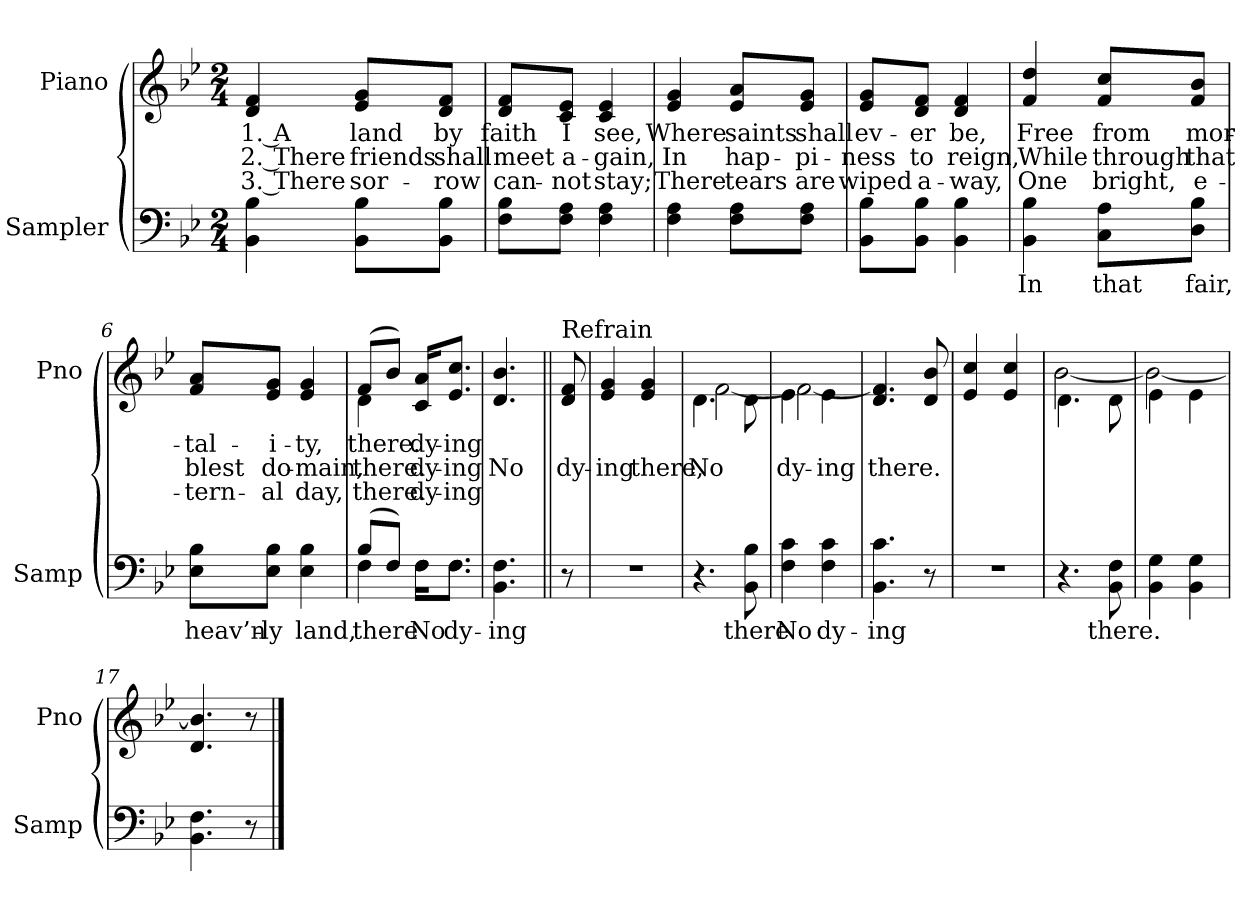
**kern	**text	**kern	**text	**text	**text
*part2	*part2	*part1	*part1	*part1	*part1
*staff2	*staff2	*staff1	*staff1	*staff1	*staff1
*I"Sampler	*	*I"Piano	*	*	*
*I'Samp	*	*I'Pno	*	*	*
*clefF4	*	*clefG2	*	*	*
*k[b-e-]	*	*k[b-e-]	*	*	*
*B-:	*	*B-:	*	*	*
*M2/4	*	*M2/4	*	*	*
=1	=1	=1	=1	=1	=1
4BB- 4B-	.	4d 4f	1. A	2. There	3. There
8BB-\ 8B-\L	.	8e-/ 8g/L	land	friends	sor-
8BB-\ 8B-\J	.	8d/ 8f/J	by	shall	-row
=2	=2	=2	=2	=2	=2
8F\ 8B-\L	.	8d/ 8f/L	faith	meet	can-
8F\ 8A\J	.	8c/ 8e-/J	I	a-	-not
4F 4A	.	4c 4e-	see,	-gain,	stay;
=3	=3	=3	=3	=3	=3
4F 4A	.	4e- 4g	Where	In	There
8F\ 8A\L	.	8e-/ 8a/L	saints	hap-	tears
8F\ 8A\J	.	8e-/ 8g/J	shall	-pi-	are
=4	=4	=4	=4	=4	=4
8BB-\ 8B-\L	.	8e-/ 8g/L	ev-	-ness	wiped
8BB-\ 8B-\J	.	8d/ 8f/J	-er	to	a-
4BB- 4B-	.	4d 4f	be,	reign,	-way,
=5	=5	=5	=5	=5	=5
4BB- 4B-	In	4f 4dd	Free	While	One
8C\ 8A\L	that	8f/ 8cc/L	from	through	bright,
8D\ 8B-\J	fair,	8f/ 8b-/J	mor-	that	e-
=6	=6	=6	=6	=6	=6
8E-\ 8B-\L	heav’n-	8f/ 8a/L	-tal-	blest	-tern-
8E-\ 8B-\J	-ly	8e-/ 8g/J	-i-	do-	-al
4E- 4B-	land,	4e- 4g	-ty,	-main,	day,
=7	=7	=7	=7	=7	=7
*^	*	*^	*	*	*
(8B-/L	4F	there	(8f/L	4d	there.	there.	there.
8F/J)	.	.	8b-/J)	.	.	.	.
16F\KL	16F\KL	No	16c/ 16a/KL	4ryy	dy-	dy-	dy-
8.F\J	8.F\J	dy-	8.e-/ 8.cc/J	.	-ing	-ing	-ing
*v	*v	*	*	*	*	*	*
*	*	*v	*v	*	*	*
=8	=8	=8	=8	=8	=8
4.BB- 4.F	-ing	4.d 4.b-	.	No	.
=9||	=9||	=9||	=9||	=9||	=9||
!	!	!LO:TX:t=Refrain	!	!	!
8r	.	8d 8f	.	dy-	.
=10	=10	=10	=10	=10	=10
2r	.	4e- 4g	.	-ing	.
.	.	4e- 4g	.	there,	.
=11	=11	=11	=11	=11	=11
*	*	*^	*	*	*
4.r	.	4.d\	[2f	.	No	.
8BB- 8B-	there	8d\	.	.	.	.
=12	=12	=12	=12	=12	=12	=12
4F 4c	No	4e-\	2f_	.	dy-	.
4F 4c	dy-	4e-\	.	.	-ing	.
*	*	*v	*v	*	*	*
=13	=13	=13	=13	=13	=13
4.BB- 4.c	-ing	4.d 4.f]	.	there.	.
8r	.	8d 8b-	.	.	.
=14	=14	=14	=14	=14	=14
2r	.	4e- 4cc	.	.	.
.	.	4e- 4cc	.	.	.
=15	=15	=15	=15	=15	=15
*	*	*^	*	*	*
4.r	.	4.d\	[2b-	.	.	.
8BB- 8F	there.	8d\	.	.	.	.
=16	=16	=16	=16	=16	=16	=16
4BB- 4G	.	4e-\	2b-_	.	.	.
4BB- 4G	.	4e-\	.	.	.	.
*	*	*v	*v	*	*	*
=17	=17	=17	=17	=17	=17
4.BB- 4.F	.	4.d 4.b-]	.	.	.
8r	.	8r	.	.	.
==	==	==	==	==	==
*-	*-	*-	*-	*-	*-
